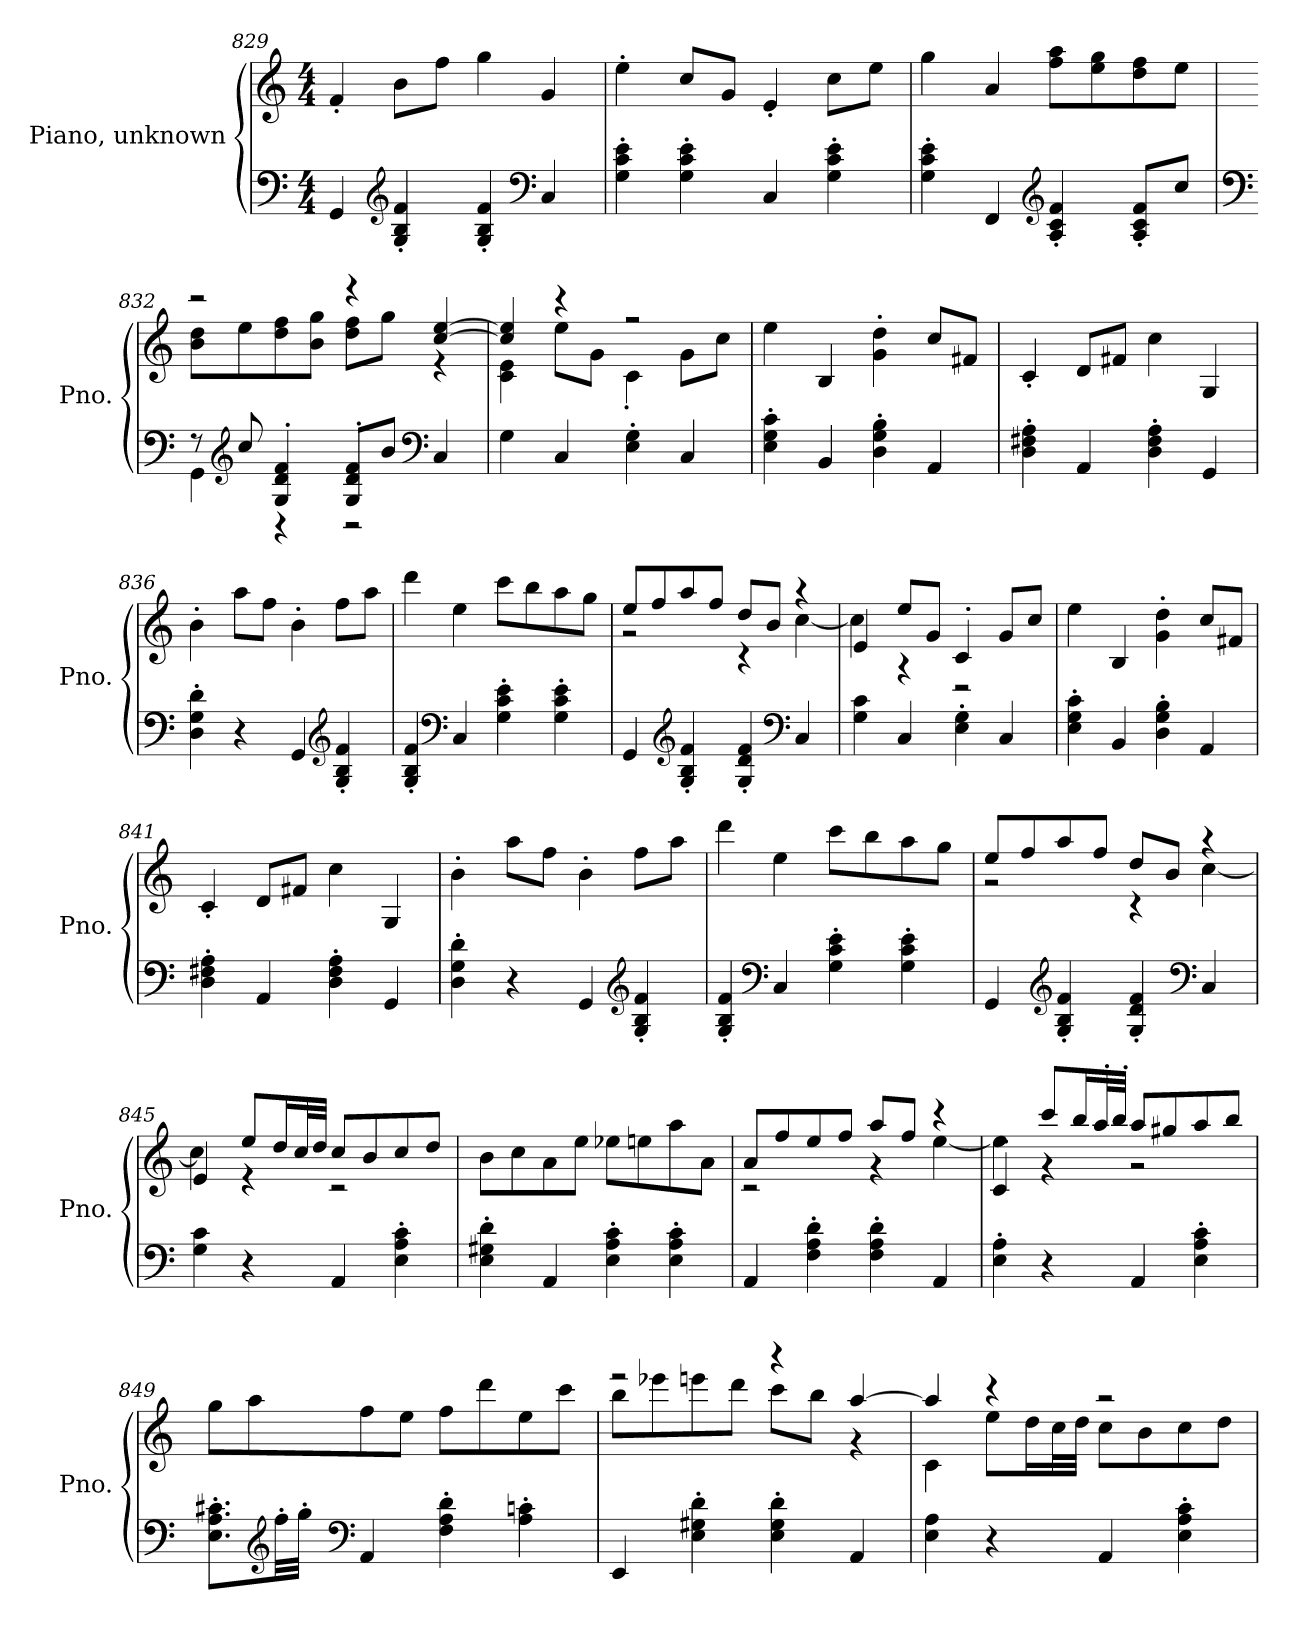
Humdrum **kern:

**kern	**kern
*part1	*part1
*staff2	*staff1
*I"Piano, unknown	*
*I'Pno.	*
*clefF4	*clefG2
*k[]	*k[]
*M4/4	*M4/4
=829	=829
4GG/	4f'/
*clefG2	*
4G/' 4B/' 4f/'	8b\L
.	8ff\J
4G/' 4B/' 4f/'	4gg\
*clefF4	*
4C/	4g/
!!LO:LB:g=z
=830	=830
4G\' 4c\' 4e\'	4ee'\
4G\' 4c\' 4e\'	8cc/L
.	8g/J
4C/	4e'/
4G\' 4c\' 4e\'	8cc\L
.	8ee\J
=831	=831
4G\' 4c\' 4e\'	4gg\
4FF/	4a/
*clefG2	*
4A/' 4c/' 4f/'	8ff\ 8aa\L
.	8ee\ 8gg\
8A/' 8c/' 8f/'L	8dd\ 8ff\
8cc/J	8ee\J
=832	=832
*clefF4	*
*^	*^
8r	4GG\	2r	8b\ 8dd\L
*clefG2	*	*	*
8cc/	.	.	8ee\
4G/' 4d/' 4f/'	4r	.	8dd\ 8ff\
.	.	.	8b\ 8gg\J
8G/' 8d/' 8f/'L	2r	4r	8dd\ 8ff\L
8b/J	.	.	8gg\J
*clefF4	*	*	*
4C/	.	[4cc/ [4ee/	4r
*v	*v	*	*
=833	=833	=833
4G\	4cc/] 4ee/]	4c\ 4e\
4C/	4r	8ee\L
.	.	8g\J
4E\' 4G\'	2r	4c'\
4C/	.	8g\L
.	.	8cc\J
*	*v	*v
=834	=834
4E\' 4G\' 4c\'	4ee\
4BB/	4B/
4D\' 4G\' 4B\'	4g\' 4dd\'
4AA/	8cc/L
.	8f#X/J
!!LO:PB:g=z
=835	=835
4D\' 4F#X\' 4A\'	4c'/
4AA/	8d/L
.	8f#X/J
4D\' 4F#\' 4A\'	4cc\
4GG/	4G/
=836	=836
4D\' 4G\' 4d\'	4b'\
4r	8aa\L
.	8ff\J
4GG/	4b'\
*clefG2	*
4G/' 4B/' 4f/'	8ff\L
.	8aa\J
=837	=837
4G/' 4B/' 4f/'	4ddd\
*clefF4	*
4C/	4ee\
4G\' 4c\' 4e\'	8ccc\L
.	8bb\
4G\' 4c\' 4e\'	8aa\
.	8gg\J
=838	=838
*	*^
4GG/	8ee/L	2r
.	8ff/	.
*clefG2	*	*
4G/' 4B/' 4f/'	8aa/	.
.	8ff/J	.
4G/' 4d/' 4f/'	8dd/L	4r
.	8b/J	.
*clefF4	*	*
4C/	4r	[4cc\
=839	=839	=839
4G\ 4c\	4e/	4cc\]
4C/	8ee/L	4r
.	8g/J	.
4E\' 4G\'	4c'/	2r
4C/	8g/L	.
.	8cc/J	.
*	*v	*v
!!LO:LB:g=z
=840	=840
4E\' 4G\' 4c\'	4ee\
4BB/	4B/
4D\' 4G\' 4B\'	4g\' 4dd\'
4AA/	8cc/L
.	8f#X/J
=841	=841
4D\' 4F#X\' 4A\'	4c'/
4AA/	8d/L
.	8f#X/J
4D\' 4F#\' 4A\'	4cc\
4GG/	4G/
=842	=842
4D\' 4G\' 4d\'	4b'\
4r	8aa\L
.	8ff\J
4GG/	4b'\
*clefG2	*
4G/' 4B/' 4f/'	8ff\L
.	8aa\J
=843	=843
4G/' 4B/' 4f/'	4ddd\
*clefF4	*
4C/	4ee\
4G\' 4c\' 4e\'	8ccc\L
.	8bb\
4G\' 4c\' 4e\'	8aa\
.	8gg\J
=844	=844
*	*^
4GG/	8ee/L	2r
.	8ff/	.
*clefG2	*	*
4G/' 4B/' 4f/'	8aa/	.
.	8ff/J	.
4G/' 4d/' 4f/'	8dd/L	4r
.	8b/J	.
*clefF4	*	*
4C/	4r	[4cc\
!!LO:LB:g=z	!!
=845	=845	=845
4G\ 4c\	4e/	4cc\]
4r	8ee/L	4r
.	16dd/L	.
.	32cc/L	.
.	32dd/JJJ	.
4AA/	8cc/L	2r
.	8b/	.
4E\' 4A\' 4c\'	8cc/	.
.	8dd/J	.
*	*v	*v
=846	=846
4E\' 4G#X\' 4d\'	8b\L
.	8cc\
4AA/	8a\
.	8ee\J
4E\' 4A\' 4c\'	8ee-X\L
.	8een\
4E\' 4A\' 4c\'	8aa\
.	8a\J
=847	=847
*	*^
4AA/	8a/L	2r
.	8ff/	.
4F\' 4A\' 4d\'	8ee/	.
.	8ff/J	.
4F\' 4A\' 4d\'	8aa/L	4r
.	8ff/J	.
4AA/	4r	[4ee\
=848	=848	=848
4E\' 4A\'	4c'/	4ee\]
4r	8ccc/L	4r
.	16bb/L	.
.	32aa'/L	.
.	32bb'/JJJ	.
4AA/	8aa/L	2r
.	8gg#X/	.
4E\' 4A\' 4c\'	8aa/	.
.	8bb/J	.
*	*v	*v
!!LO:LB:g=z
=849	=849
8.E\' 8.A\' 8.c#X\'L	8gg\L
.	8aa\
*clefG2	*
32ff'\LL	.
32gg'\JJJ	.
*clefF4	*
4AA/	8ff\
.	8ee\J
4F\' 4A\' 4d\'	8ff\L
.	8ddd\
4A\' 4cn\'	8ee\
.	8ccc\J
=850	=850
*	*^
4EE/	2r	8bb\L
.	.	8eee-X\
4E\' 4G#X\' 4d\'	.	8eeen\
.	.	8ddd\J
4E\' 4G#\' 4d\'	4r	8ccc\L
.	.	8bb\J
4AA/	[4aa/	4r
=851	=851	=851
4E\ 4A\	4aa/]	4c\
4r	4r	8ee\L
.	.	16dd\L
.	.	32cc\L
.	.	32dd\JJJ
4AA/	2r	8cc\L
.	.	8b\
4E\' 4A\' 4c\'	.	8cc\
.	.	8dd\J
*	*v	*v
=	=
*-	*-
